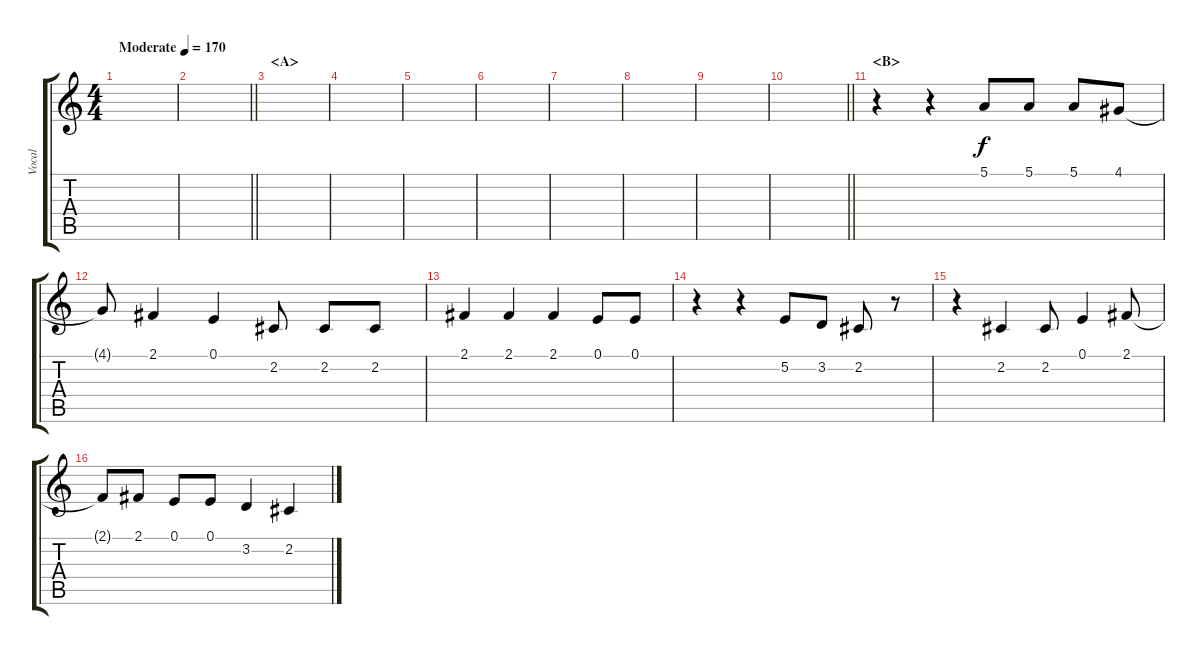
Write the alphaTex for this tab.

\track ("Vocal" "Vocal") {instrument lead6voice}
\staff {score tabs}
\tuning (E4 B3 G3 D3 A2 E2) {hide}
\ts (4 4)
\tempo (170 "Moderate")
\clef g2
\ks c
|
\barLineRight lightlight
|
\section ("" "<A>")
|
|
|
|
|
|
|
\barLineRight lightlight
|
\section ("" "<B>")
r.4 r.4 5.1.8 5.1.8 5.1.8 4.1.8 |
4.1{t}.8 2.1.4 0.1.4 2.2.8 2.2.8 2.2.8 |
2.1.4 2.1.4 2.1.4 0.1.8 0.1.8 |
r.4 r.4 5.2.8 3.2.8 2.2.8 r.8 |
r.4 2.2.4 2.2.8 0.1.4 2.1.8 |
2.1{t}.8 2.1.8 0.1.8 0.1.8 3.2.4 2.2.4
